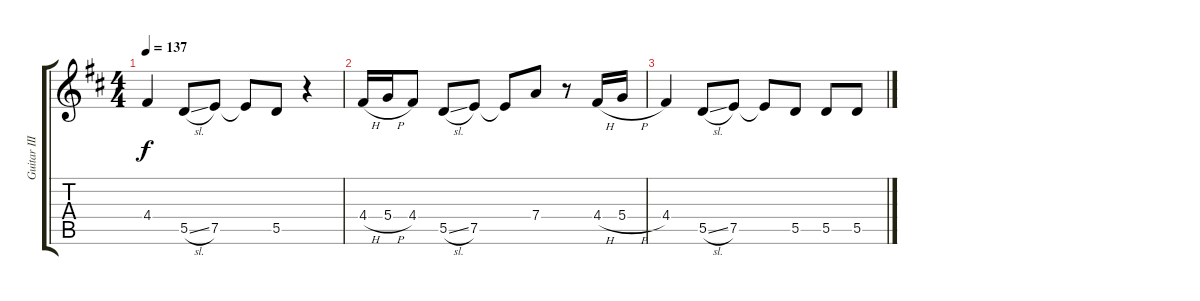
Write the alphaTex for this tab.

\track ("Guitar III" "Guitar III") {instrument electricguitarjazz}
\staff {score tabs}
\tuning (E4 B3 G3 D3 A2 E2) {hide}
\ts (4 4)
\tempo 137
\clef g2
\ks d
4.4.4{dy f} 5.5{sl}.8 7.5.8 7.5{t}.8 5.5.8 r.4 |
4.4{h}.16 5.4{h}.16 4.4.8 5.5{sl}.8 7.5.8 7.5{t}.8 7.4.8 r.8 4.4{h}.16 5.4{h}.16 |
4.4.4 5.5{sl}.8 7.5.8 7.5{t}.8 5.5.8 5.5.8 5.5.8
